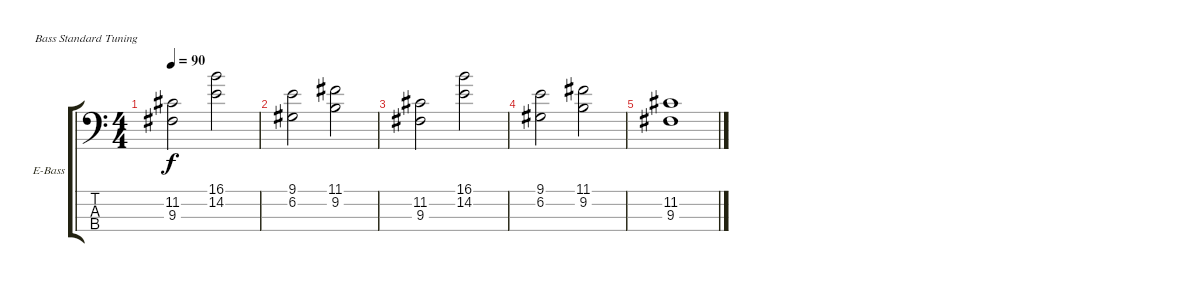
\bracketExtendMode groupsimilarinstruments
\firstSystemTrackNameOrientation horizontal
\otherSystemsTrackNameOrientation horizontal
\track ("bass" "E-Bass") {instrument electricbassfinger}
\staff {score tabs}
\tuning (G2 D2 A1 E1)
\ts (4 4)
\tempo 90
\clef f4
\ks c
(9.3 11.2).2{dy f} (14.2 16.1).2 |
(6.2 9.1).2 (9.2 11.1).2 |
(9.3 11.2).2 (14.2 16.1).2 |
(6.2 9.1).2 (9.2 11.1).2 |
(11.2 9.3).1
